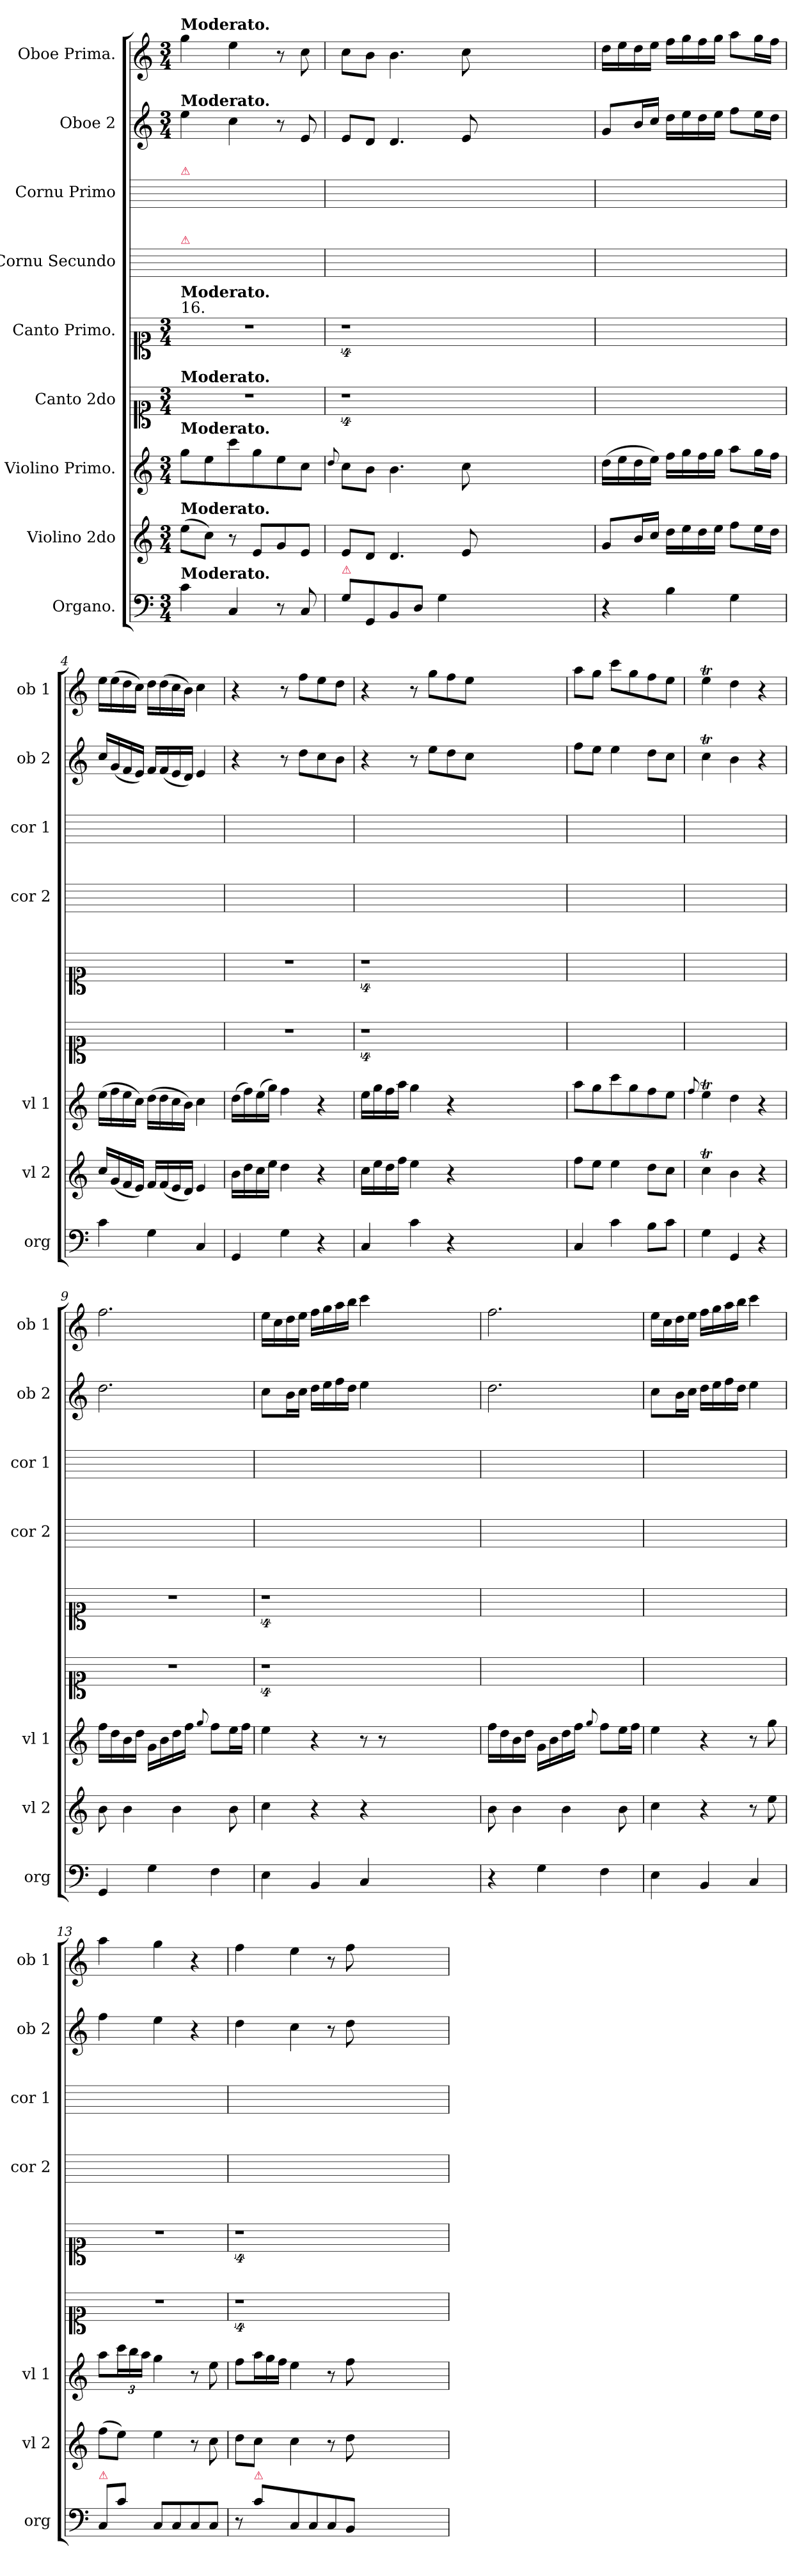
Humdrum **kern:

**kern	**kern	**kern	**kern	**kern	**kern	**kern	**kern	**kern
*part9	*part8	*part7	*part6	*part5	*part4	*part3	*part2	*part1
*staff9	*staff8	*staff7	*staff6	*staff5	*staff4	*staff3	*staff2	*staff1
*I"Organo.	*I"Violino 2do	*I"Violino Primo.	*I"Canto 2do	*I"Canto Primo.	*I"Cornu Secundo	*I"Cornu Primo	*I"Oboe 2	*I"Oboe Prima.
*I'org	*I'vl 2	*I'vl 1	*	*	*I'cor 2	*I'cor 1	*I'ob 2	*I'ob 1
*clefF4	*clefG2	*clefG2	*clefC1	*clefC1	*	*	*clefG2	*clefG2
*k[]	*k[]	*k[]	*k[]	*k[]	*	*	*k[]	*k[]
*C:	*C:	*C:	*C:	*C:	*	*	*C:	*C:
*M3/4	*M3/4	*M3/4	*M3/4	*M3/4	*	*	*M3/4	*M3/4
=1	=1	=1	=1	=1	=1	=1	=1	=1
!	!	!	!	!	!	!	!	!LO:TX:a:B:t=Moderato.
!	!	!	!	!	!	!	!LO:TX:a:B:t=Moderato.	!
!	!	!	!	!	!	!LO:TX:a:color=crimson:t=⚠	!	!
!	!	!	!	!	!LO:TX:a:color=crimson:t=⚠	!	!	!
!	!	!	!	!LO:TX:a:t=16.	!	!	!	!
!	!	!	!	!LO:TX:a:B:t=Moderato.	!	!	!	!
!	!	!	!LO:TX:a:B:t=Moderato.	!	!	!	!	!
!	!	!LO:TX:a:B:t=Moderato.	!	!	!	!	!	!
!	!LO:TX:a:B:t=Moderato.	!	!	!	!	!	!	!
!LO:TX:a:B:t=Moderato.	!	!	!	!	!	!	!	!
4c\	(8ee\L	8gg\L	2.r	2.r	2.ryy	2.ryy	4ee\	4gg\
.	8cc\J)	8ee\	.	.	.	.	.	.
4C/	8r	8ccc\	.	.	.	.	4cc\	4ee\
.	8e/L	8gg\	.	.	.	.	.	.
8r	8g/	8ee\	.	.	.	.	8r	8r
8C/	8e/J	8cc\J	.	.	.	.	8e/	8cc\
=2	=2	=2	=2	=2	=2	=2	=2	=2
.	.	8qqdd/	.	.	.	.	.	.
!LO:TX:a:color=crimson:t=⚠	!	!	!	!	!	!	!	!
8G\L	8e/L	8cc\L	4%9r	4%9r	2.ryy	2.ryy	8e/L	8cc\L
8GG/	8d/J	8b\J	.	.	.	.	8d/J	8b\J
8BB/	4.d/	4.b\	.	.	.	.	4.d/	4.b\
8D/J	.	.	.	.	.	.	.	.
4G\	.	.	.	.	.	.	.	.
.	8e/	8cc\	.	.	.	.	8e/	8cc\
1.ryy	1.ryy	1.ryy	.	.	1.ryy	1.ryy	1.ryy	1.ryy
=3	=3	=3	=3	=3	=3	=3	=3	=3
4r	8g/L	(16dd\LL	2.ryy	2.ryy	2.ryy	2.ryy	8g/L	16dd\LL
.	.	16ee\	.	.	.	.	.	16ee\
.	16b/L	16dd\	.	.	.	.	16b/L	16dd\
.	16cc/JJ	16ee\JJ)	.	.	.	.	16cc/JJ	16ee\JJ
4B\	16dd\LL	16ff\LL	.	.	.	.	16dd\LL	16ff\LL
.	16ee\	16gg\	.	.	.	.	16ee\	16gg\
.	16dd\	16ff\	.	.	.	.	16dd\	16ff\
.	16ee\JJ	16gg\JJ	.	.	.	.	16ee\JJ	16gg\JJ
4G\	8ff\L	8aa\L	.	.	.	.	8ff\L	8aa\L
.	16ee\L	16gg\L	.	.	.	.	16ee\L	16gg\L
.	16dd\JJ	16ff\JJ	.	.	.	.	16dd\JJ	16ff\JJ
=4	=4	=4	=4	=4	=4	=4	=4	=4
4c\	16cc/LL	(16ee\LL	2.ryy	2.ryy	2.ryy	2.ryy	16cc/LL	16ee\LL
.	(16g/	16ff\	.	.	.	.	(16g/	(16ee\
.	16f/	16ee\	.	.	.	.	16f/	16dd\
.	16e/JJ)	16cc\JJ)	.	.	.	.	16e/JJ)	16cc\JJ)
4G\	16f/LL	(16dd\LL	.	.	.	.	16f/LL	16dd\LL
.	(16f/	16dd\	.	.	.	.	(16f/	(16dd\
.	16e/	16cc\	.	.	.	.	16e/	16cc\
.	16d/JJ)	16b\JJ)	.	.	.	.	16d/JJ)	16b\JJ)
4C/	4e/	4cc\	.	.	.	.	4e/	4cc\
=5	=5	=5	=5	=5	=5	=5	=5	=5
4GG/	16b\LL	(16dd\LL	2.r	2.r	2.ryy	2.ryy	4r	4r
.	16dd\	16ff\)	.	.	.	.	.	.
.	16cc\	(16ee\	.	.	.	.	.	.
.	16ee\JJ	16gg\JJ)	.	.	.	.	.	.
4G\	4dd\	4ff\	.	.	.	.	8r	8r
.	.	.	.	.	.	.	8dd\L	8ff\L
4r	4r	4r	.	.	.	.	8cc\	8ee\
.	.	.	.	.	.	.	8b\J	8dd\J
=6	=6	=6	=6	=6	=6	=6	=6	=6
4C/	16cc\LL	16ee\LL	4%9r	4%9r	2.ryy	2.ryy	4r	4r
.	16ee\	16gg\	.	.	.	.	.	.
.	16dd\	16ff\	.	.	.	.	.	.
.	16ff\JJ	16aa\JJ	.	.	.	.	.	.
4c\	4ee\	4gg\	.	.	.	.	8r	8r
.	.	.	.	.	.	.	8ee\L	8gg\L
4r	4r	4r	.	.	.	.	8dd\	8ff\
.	.	.	.	.	.	.	8cc\J	8ee\J
1.ryy	1.ryy	1.ryy	.	.	1.ryy	1.ryy	1.ryy	1.ryy
=7	=7	=7	=7	=7	=7	=7	=7	=7
4C/	8ff\L	8aa\L	2.ryy	2.ryy	2.ryy	2.ryy	8ff\L	8aa\L
.	8ee\J	8gg\	.	.	.	.	8ee\J	8gg\J
4c\	4ee\	8ccc\	.	.	.	.	4ee\	8ccc\L
.	.	8gg\	.	.	.	.	.	8gg\
8B\L	8dd\L	8ff\	.	.	.	.	8dd\L	8ff\
8c\J	8cc\J	8ee\J	.	.	.	.	8cc\J	8ee\J
=8	=8	=8	=8	=8	=8	=8	=8	=8
.	.	8qqff/	.	.	.	.	.	.
4G\	4ccT\	4eet\	2.ryy	2.ryy	2.ryy	2.ryy	4ccT\	4eet\
4GG/	4b\	4dd\	.	.	.	.	4b\	4dd\
4r	4r	4r	.	.	.	.	4r	4r
=9	=9	=9	=9	=9	=9	=9	=9	=9
4GG/	8b\	16ff\LL	2.r	2.r	2.ryy	2.ryy	2.dd\	2.ff\
.	.	16dd\	.	.	.	.	.	.
.	4b\	16b\	.	.	.	.	.	.
.	.	16dd\JJ	.	.	.	.	.	.
4G\	.	16g\LL	.	.	.	.	.	.
.	.	16b\	.	.	.	.	.	.
.	4b\	16dd\	.	.	.	.	.	.
.	.	16ff\JJ	.	.	.	.	.	.
.	.	8qqgg/	.	.	.	.	.	.
4F\	.	8ff\L	.	.	.	.	.	.
.	8b\	16ee\L	.	.	.	.	.	.
.	.	16ff\JJ	.	.	.	.	.	.
=10	=10	=10	=10	=10	=10	=10	=10	=10
4E\	4cc\	4ee\	4%9r	4%9r	2.ryy	2.ryy	8cc\L	16ee\LL
.	.	.	.	.	.	.	.	16cc\
.	.	.	.	.	.	.	16b\L	16dd\
.	.	.	.	.	.	.	16cc\JJ	16ee\JJ
4BB/	4r	4r	.	.	.	.	16dd\LL	16ff\LL
.	.	.	.	.	.	.	16ee\	16gg\
.	.	.	.	.	.	.	16ff\	16aa\
.	.	.	.	.	.	.	16dd\JJ	16bb\JJ
4C/	4r	8r	.	.	.	.	4ee\	4ccc\
.	.	8r	.	.	.	.	.	.
1.ryy	1.ryy	1.ryy	.	.	1.ryy	1.ryy	1.ryy	1.ryy
=11	=11	=11	=11	=11	=11	=11	=11	=11
4r	8b\	16ff\LL	2.ryy	2.ryy	2.ryy	2.ryy	2.dd\	2.ff\
.	.	16dd\	.	.	.	.	.	.
.	4b\	16b\	.	.	.	.	.	.
.	.	16dd\JJ	.	.	.	.	.	.
4G\	.	16g\LL	.	.	.	.	.	.
.	.	16b\	.	.	.	.	.	.
.	4b\	16dd\	.	.	.	.	.	.
.	.	16ff\JJ	.	.	.	.	.	.
.	.	8qqgg/	.	.	.	.	.	.
4F\	.	8ff\L	.	.	.	.	.	.
.	8b\	16ee\L	.	.	.	.	.	.
.	.	16ff\JJ	.	.	.	.	.	.
=12	=12	=12	=12	=12	=12	=12	=12	=12
4E\	4cc\	4ee\	2.ryy	2.ryy	2.ryy	2.ryy	8cc\L	16ee\LL
.	.	.	.	.	.	.	.	16cc\
.	.	.	.	.	.	.	16b\L	16dd\
.	.	.	.	.	.	.	16cc\JJ	16ee\JJ
4BB/	4r	4r	.	.	.	.	16dd\LL	16ff\LL
.	.	.	.	.	.	.	16ee\	16gg\
.	.	.	.	.	.	.	16ff\	16aa\
.	.	.	.	.	.	.	16dd\JJ	16bb\JJ
4C/	8r	8r	.	.	.	.	4ee\	4ccc\
.	8ee\	8gg\	.	.	.	.	.	.
=13	=13	=13	=13	=13	=13	=13	=13	=13
!LO:TX:a:color=crimson:t=⚠	!	!	!	!	!	!	!	!
8C/L	(8ff\L	8aa\L	2.r	2.r	2.ryy	2.ryy	4ff\	4aa\
8c\J	8ee\J)	24ccc\L	.	.	.	.	.	.
.	.	24bb\	.	.	.	.	.	.
.	.	24aa\JJ	.	.	.	.	.	.
8C/L	4ee\	4gg\	.	.	.	.	4ee\	4gg\
8C/	.	.	.	.	.	.	.	.
8C/	8r	8r	.	.	.	.	4r	4r
8C/J	8cc\	8ee\	.	.	.	.	.	.
=14	=14	=14	=14	=14	=14	=14	=14	=14
8r	8dd\L	8ff\L	4%9r	4%9r	2.ryy	2.ryy	4dd\	4ff\
*	*	*Xtuplet	*	*	*	*	*	*
!LO:TX:a:color=crimson:t=⚠	!	!	!	!	!	!	!	!
8c\L	8cc\J	24aa\L	.	.	.	.	.	.
.	.	24gg\	.	.	.	.	.	.
.	.	24ff\JJ	.	.	.	.	.	.
8C/	4cc\	4ee\	.	.	.	.	4cc\	4ee\
8C/	.	.	.	.	.	.	.	.
8C/	8r	8r	.	.	.	.	8r	8r
8BB/J	8dd\	8ff\	.	.	.	.	8dd\	8ff\
1.ryy	1.ryy	1.ryy	.	.	1.ryy	1.ryy	1.ryy	1.ryy
=	=	=	=	=	=	=	=	=
*-	*-	*-	*-	*-	*-	*-	*-	*-
